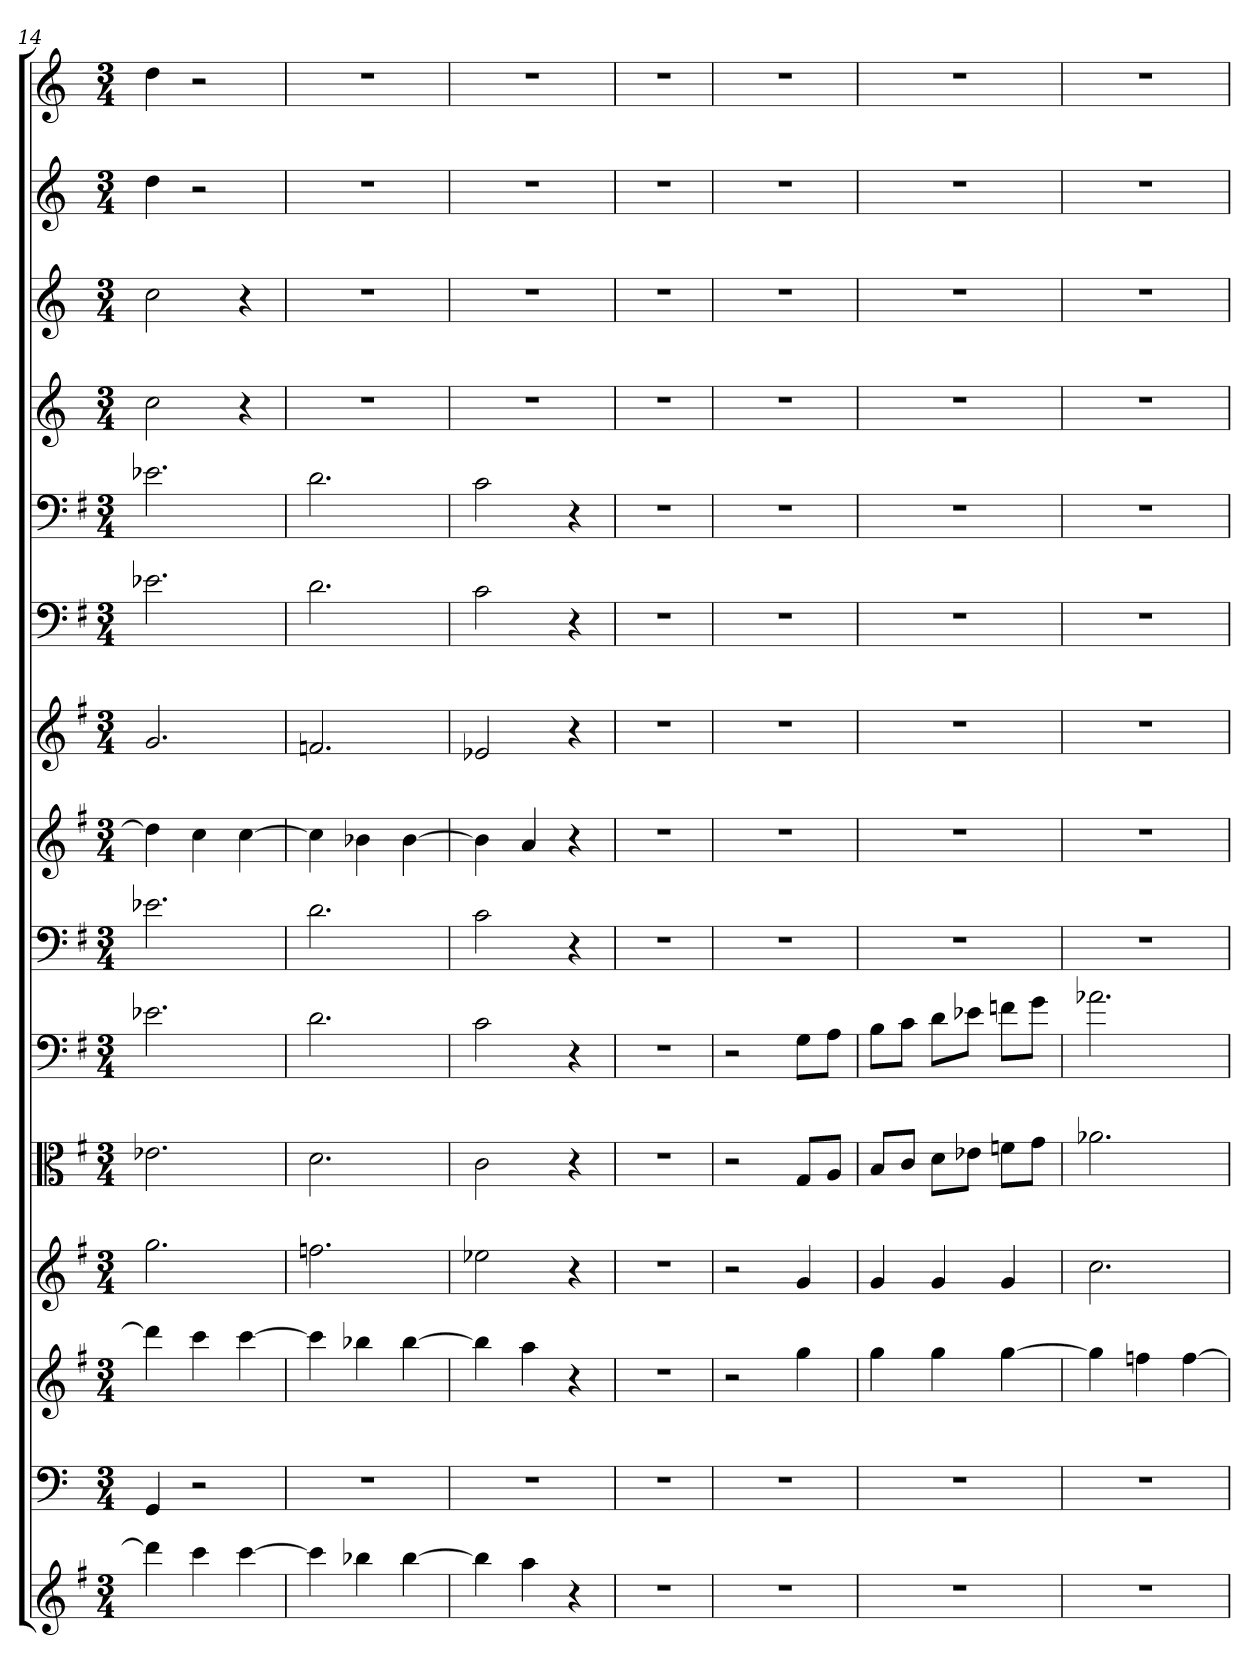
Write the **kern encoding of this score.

**kern	**kern	**kern	**kern	**kern	**kern	**kern	**kern	**kern	**kern	**kern	**kern	**kern	**kern	**kern
*part15	*part14	*part13	*part12	*part11	*part10	*part9	*part8	*part7	*part6	*part5	*part4	*part3	*part2	*part1
*staff15	*staff14	*staff13	*staff12	*staff11	*staff10	*staff9	*staff8	*staff7	*staff6	*staff5	*staff4	*staff3	*staff2	*staff1
*	*clefF4	*	*	*clefC3	*clefF4	*clefF4	*	*	*clefF4	*clefF4	*	*	*	*
*k[f#]	*k[]	*k[f#]	*k[f#]	*k[f#]	*k[f#]	*k[f#]	*k[f#]	*k[f#]	*k[f#]	*k[f#]	*k[]	*k[]	*k[]	*k[]
*M3/4	*M3/4	*M3/4	*M3/4	*M3/4	*M3/4	*M3/4	*M3/4	*M3/4	*M3/4	*M3/4	*M3/4	*M3/4	*M3/4	*M3/4
=14	=14	=14	=14	=14	=14	=14	=14	=14	=14	=14	=14	=14	=14	=14
4ddd]	4GG	4ddd]	2.gg	2.e-X	2.e-X	2.e-X	4dd]	2.g	2.e-X	2.e-X	2cc	2cc	4dd	4dd
4ccc	2r	4ccc	.	.	.	.	4cc	.	.	.	.	.	2r	2r
[4ccc	.	[4ccc	.	.	.	.	[4cc	.	.	.	4r	4r	.	.
=15	=15	=15	=15	=15	=15	=15	=15	=15	=15	=15	=15	=15	=15	=15
4ccc]	2.r	4ccc]	2.ffn	2.d	2.d	2.d	4cc]	2.fn	2.d	2.d	2.r	2.r	2.r	2.r
4bb-X	.	4bb-X	.	.	.	.	4b-X	.	.	.	.	.	.	.
[4bb-	.	[4bb-	.	.	.	.	[4b-	.	.	.	.	.	.	.
=16	=16	=16	=16	=16	=16	=16	=16	=16	=16	=16	=16	=16	=16	=16
4bb-]	2.r	4bb-]	2ee-X	2c	2c	2c	4b-]	2e-X	2c	2c	2.r	2.r	2.r	2.r
4aa	.	4aa	.	.	.	.	4a	.	.	.	.	.	.	.
4r	.	4r	4r	4r	4r	4r	4r	4r	4r	4r	.	.	.	.
=17	=17	=17	=17	=17	=17	=17	=17	=17	=17	=17	=17	=17	=17	=17
2.r	2.r	2.r	2.r	2.r	2.r	2.r	2.r	2.r	2.r	2.r	2.r	2.r	2.r	2.r
=18	=18	=18	=18	=18	=18	=18	=18	=18	=18	=18	=18	=18	=18	=18
2.r	2.r	2r	2r	2r	2r	2.r	2.r	2.r	2.r	2.r	2.r	2.r	2.r	2.r
.	.	4gg	4g	8G/L	8G\L	.	.	.	.	.	.	.	.	.
.	.	.	.	8A/J	8A\J	.	.	.	.	.	.	.	.	.
=19	=19	=19	=19	=19	=19	=19	=19	=19	=19	=19	=19	=19	=19	=19
2.r	2.r	4gg	4g	8B/L	8B\L	2.r	2.r	2.r	2.r	2.r	2.r	2.r	2.r	2.r
.	.	.	.	8c/J	8c\J	.	.	.	.	.	.	.	.	.
.	.	4gg	4g	8d\L	8d\L	.	.	.	.	.	.	.	.	.
.	.	.	.	8e-X\J	8e-X\J	.	.	.	.	.	.	.	.	.
.	.	[4gg	4g	8fn\L	8fn\L	.	.	.	.	.	.	.	.	.
.	.	.	.	8g\J	8g\J	.	.	.	.	.	.	.	.	.
=20	=20	=20	=20	=20	=20	=20	=20	=20	=20	=20	=20	=20	=20	=20
2.r	2.r	4gg]	2.cc	2.a-X	2.a-X	2.r	2.r	2.r	2.r	2.r	2.r	2.r	2.r	2.r
.	.	4ffn	.	.	.	.	.	.	.	.	.	.	.	.
.	.	[4ff	.	.	.	.	.	.	.	.	.	.	.	.
=	=	=	=	=	=	=	=	=	=	=	=	=	=	=
*-	*-	*-	*-	*-	*-	*-	*-	*-	*-	*-	*-	*-	*-	*-
